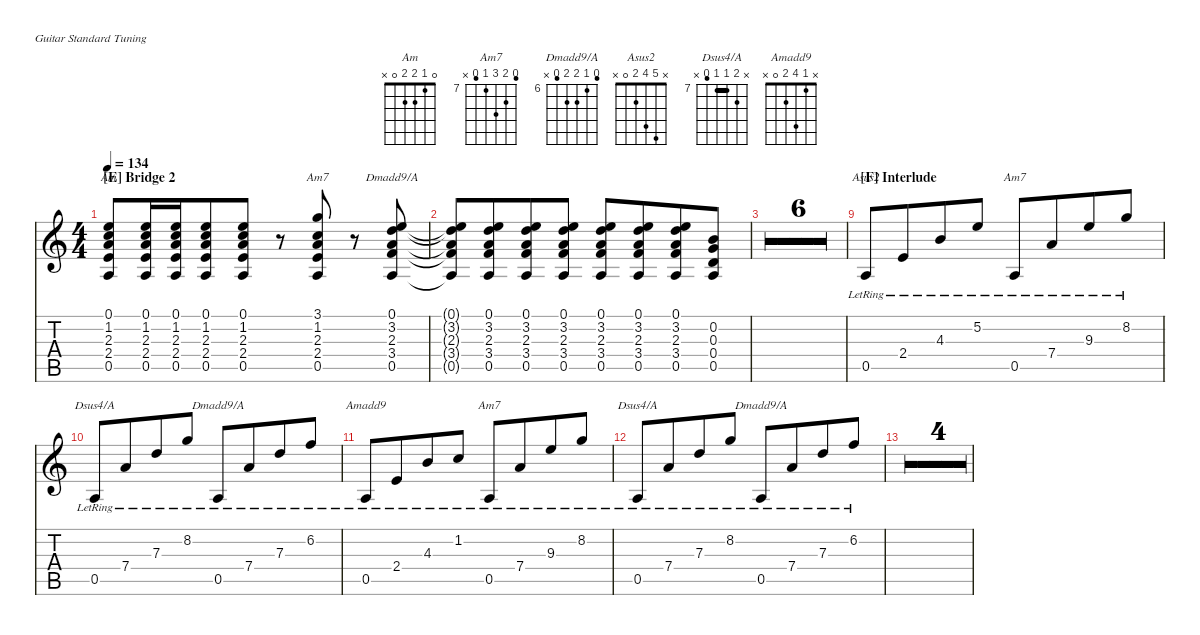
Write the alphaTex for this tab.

\hideDynamics
\bracketExtendMode nobrackets
\singleTrackTrackNamePolicy hidden
\multiTrackTrackNamePolicy hidden
\firstSystemTrackNameMode fullname
\firstSystemTrackNameOrientation horizontal
\otherSystemsTrackNameOrientation horizontal
\track ("E.Guitar" "E-Gt") {multiBarRest instrument distortionguitar}
\staff {score tabs}
\tuning (E4 B3 G3 D3 A2 E2)
\chord ("Am" 0 1 2 2 0 x)
\chord ("Am7" 3 1 2 2 0 x)
\chord ("Dmadd9/A" 0 3 2 3 0 x)
\chord ("Asus2" x 5 4 2 0 x)
\chord ("Am7" 6 8 9 7 6 x) {firstfret 7}
\chord ("Dsus4/A" x 8 7 7 6 x) {firstfret 7 barre 7}
\chord ("Dmadd9/A" 5 6 7 7 5 x) {firstfret 6}
\chord ("Amadd9" x 1 4 2 0 x)
\ts (4 4)
\section ("E" "Bridge 2")
\tempo 134
\clef g2
\ks aminor
(0.1 1.2 2.3 2.4 0.5).8{ch "Am" dy mf beam Up beam merge} (0.1 1.2 2.3 2.4 0.5).16{beam Up beam merge} (0.1 1.2 2.3 2.4 0.5).16{beam Up beam merge} (0.1 1.2 2.3 2.4 0.5).8{beam Up beam merge} (0.1 1.2 2.3 2.4 0.5).8{beam Up} r.8{beam Up} (3.1 1.2 2.3 2.4 0.5).8{ch "Am7" beam Up} r.8{beam Up} (0.5 3.4 2.3 3.2 0.1).8{ch "Dmadd9/A" beam Up} |
(0.5{t} 3.4{t} 2.3{t} 3.2{t} 0.1{t}).8{beam Up beam merge} (0.5 3.4 2.3 3.2 0.1).8{beam Up beam merge} (0.5 3.4 2.3 3.2 0.1).8{beam Up beam merge} (0.5 3.4 2.3 3.2 0.1).8{beam Up} (0.5 3.4 2.3 3.2 0.1).8{beam Up beam merge} (0.5 3.4 2.3 3.2 0.1).8{beam Up beam merge} (0.5 3.4 2.3 3.2 0.1).8{beam Up beam merge} (0.5 0.4 0.3 0.2).8{beam Up} |
\simile firstofdouble
|
\simile secondofdouble
|
\simile firstofdouble
|
\simile secondofdouble
|
\simile firstofdouble
|
\simile secondofdouble
|
\section ("F" "Interlude")
\simile none
0.5{lr}.8{ch "Asus2" dy p beam Up beam merge} 2.4{lr}.8{beam Up beam merge} 4.3{lr}.8{beam Up beam merge} 5.2{lr}.8{beam Up} 0.5{lr}.8{ch "Am7" beam Up beam merge} 7.4{lr}.8{beam Up beam merge} 9.3{lr}.8{beam Up beam merge} 8.2{lr}.8{beam Up} |
0.5{lr}.8{ch "Dsus4/A" beam Up beam merge} 7.4{lr}.8{beam Up beam merge} 7.3{lr}.8{beam Up beam merge} 8.2{lr}.8{beam Up} 0.5{lr}.8{ch "Dmadd9/A" beam Up beam merge} 7.4{lr}.8{beam Up beam merge} 7.3{lr}.8{beam Up beam merge} 6.2{lr}.8{beam Up} |
0.5{lr}.8{ch "Amadd9" beam Up beam merge} 2.4{lr}.8{beam Up beam merge} 4.3{lr}.8{beam Up beam merge} 1.2{lr}.8{beam Up} 0.5{lr}.8{ch "Am7" beam Up beam merge} 7.4{lr}.8{beam Up beam merge} 9.3{lr}.8{beam Up beam merge} 8.2{lr}.8{beam Up} |
0.5{lr}.8{ch "Dsus4/A" beam Up beam merge} 7.4{lr}.8{beam Up beam merge} 7.3{lr}.8{beam Up beam merge} 8.2{lr}.8{beam Up} 0.5{lr}.8{ch "Dmadd9/A" beam Up beam merge} 7.4{lr}.8{beam Up beam merge} 7.3{lr}.8{beam Up beam merge} 6.2{lr}.8{beam Up} |
\simile firstofdouble
|
\simile secondofdouble
|
\simile firstofdouble
|
\simile secondofdouble
